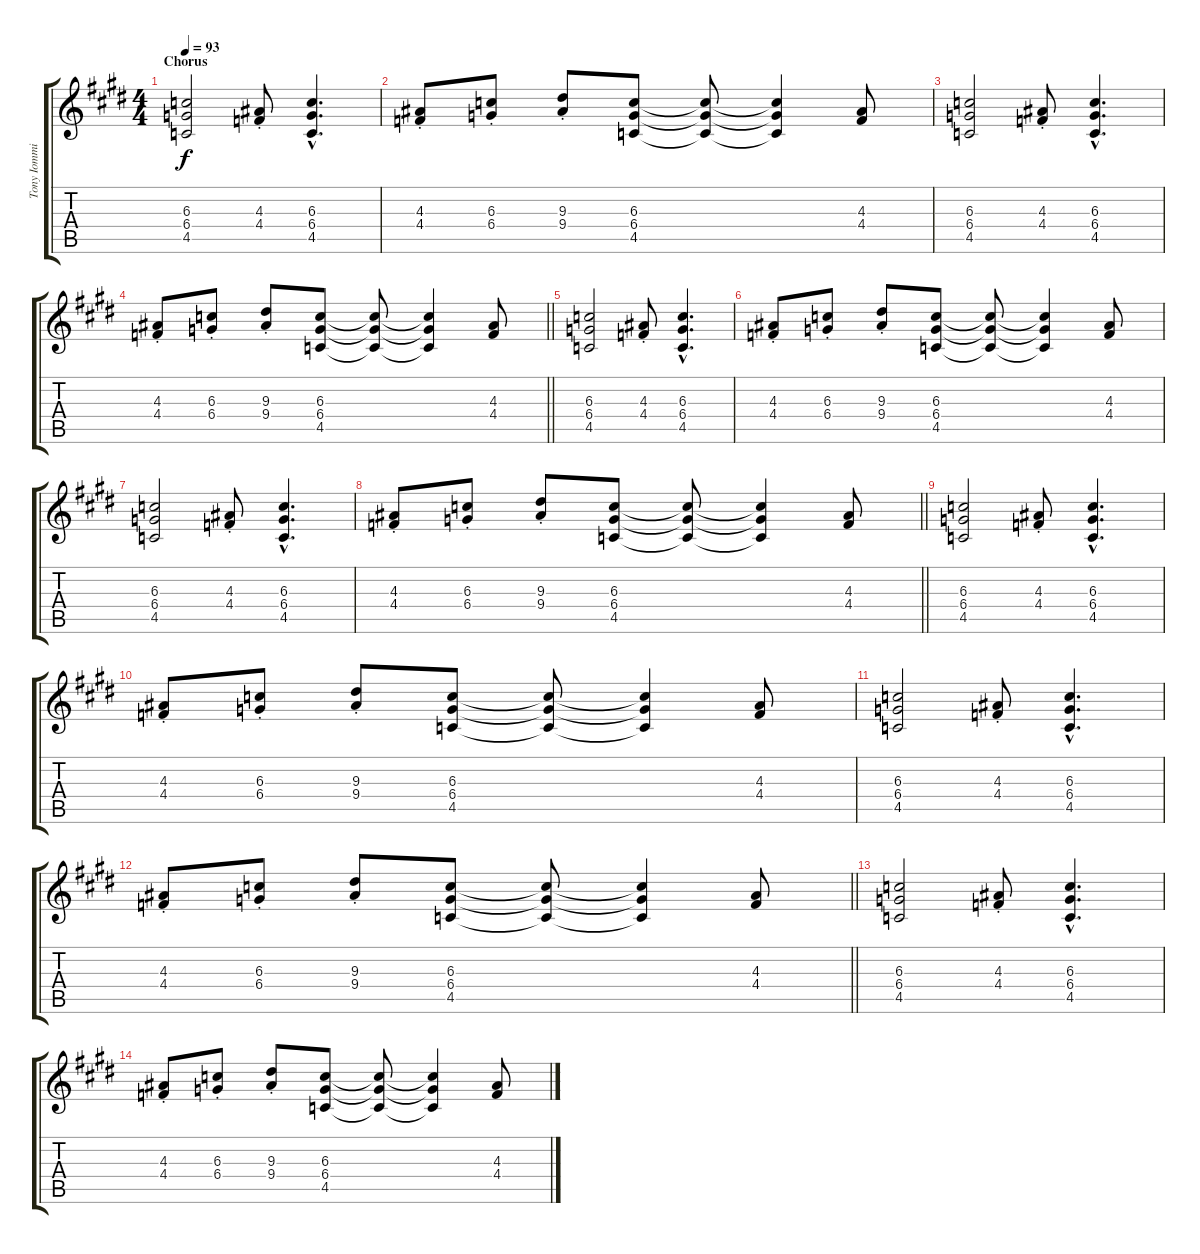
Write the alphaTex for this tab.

\track ("Tony Iommi" "Tony Iommi") {instrument distortionguitar}
\staff {score tabs}
\tuning (Eb4 Bb3 Gb3 Db3 Ab2 Eb2) {hide}
\ts (4 4)
\section ("" "Chorus")
\tempo 93
\clef g2
\ks c#minor
(6.3 6.4 4.5).2{dy f} (4.3{st} 4.4{st}).8 (6.3{hac} 6.4{hac} 4.5{hac}).4{d} |
(4.3{st} 4.4{st}).8 (6.3{st} 6.4{st}).8 (9.3{st} 9.4{st}).8 (6.3 6.4 4.5).8 (6.3{t} 6.4{t} 4.5{t}).8 (6.3{t} 6.4{t} 4.5{t}).4 (4.3 4.4).8 |
(6.3 6.4 4.5).2 (4.3{st} 4.4{st}).8 (6.3{hac} 6.4{hac} 4.5{hac}).4{d} |
\barLineRight lightlight
(4.3{st} 4.4{st}).8 (6.3{st} 6.4{st}).8 (9.3{st} 9.4{st}).8 (6.3 6.4 4.5).8 (6.3{t} 6.4{t} 4.5{t}).8 (6.3{t} 6.4{t} 4.5{t}).4 (4.3 4.4).8 |
(6.3 6.4 4.5).2 (4.3{st} 4.4{st}).8 (6.3{hac} 6.4{hac} 4.5{hac}).4{d} |
(4.3{st} 4.4{st}).8 (6.3{st} 6.4{st}).8 (9.3{st} 9.4{st}).8 (6.3 6.4 4.5).8 (6.3{t} 6.4{t} 4.5{t}).8 (6.3{t} 6.4{t} 4.5{t}).4 (4.3 4.4).8 |
(6.3 6.4 4.5).2 (4.3{st} 4.4{st}).8 (6.3{hac} 6.4{hac} 4.5{hac}).4{d} |
\barLineRight lightlight
(4.3{st} 4.4{st}).8 (6.3{st} 6.4{st}).8 (9.3{st} 9.4{st}).8 (6.3 6.4 4.5).8 (6.3{t} 6.4{t} 4.5{t}).8 (6.3{t} 6.4{t} 4.5{t}).4 (4.3 4.4).8 |
(6.3 6.4 4.5).2 (4.3{st} 4.4{st}).8 (6.3{hac} 6.4{hac} 4.5{hac}).4{d} |
(4.3{st} 4.4{st}).8 (6.3{st} 6.4{st}).8 (9.3{st} 9.4{st}).8 (6.3 6.4 4.5).8 (6.3{t} 6.4{t} 4.5{t}).8 (6.3{t} 6.4{t} 4.5{t}).4 (4.3 4.4).8 |
(6.3 6.4 4.5).2{volume 0} (4.3{st} 4.4{st}).8 (6.3{hac} 6.4{hac} 4.5{hac}).4{d} |
\barLineRight lightlight
(4.3{st} 4.4{st}).8 (6.3{st} 6.4{st}).8 (9.3{st} 9.4{st}).8 (6.3 6.4 4.5).8 (6.3{t} 6.4{t} 4.5{t}).8 (6.3{t} 6.4{t} 4.5{t}).4 (4.3 4.4).8 |
(6.3 6.4 4.5).2 (4.3{st} 4.4{st}).8 (6.3{hac} 6.4{hac} 4.5{hac}).4{d} |
(4.3{st} 4.4{st}).8 (6.3{st} 6.4{st}).8 (9.3{st} 9.4{st}).8 (6.3 6.4 4.5).8 (6.3{t} 6.4{t} 4.5{t}).8 (6.3{t} 6.4{t} 4.5{t}).4 (4.3 4.4).8
